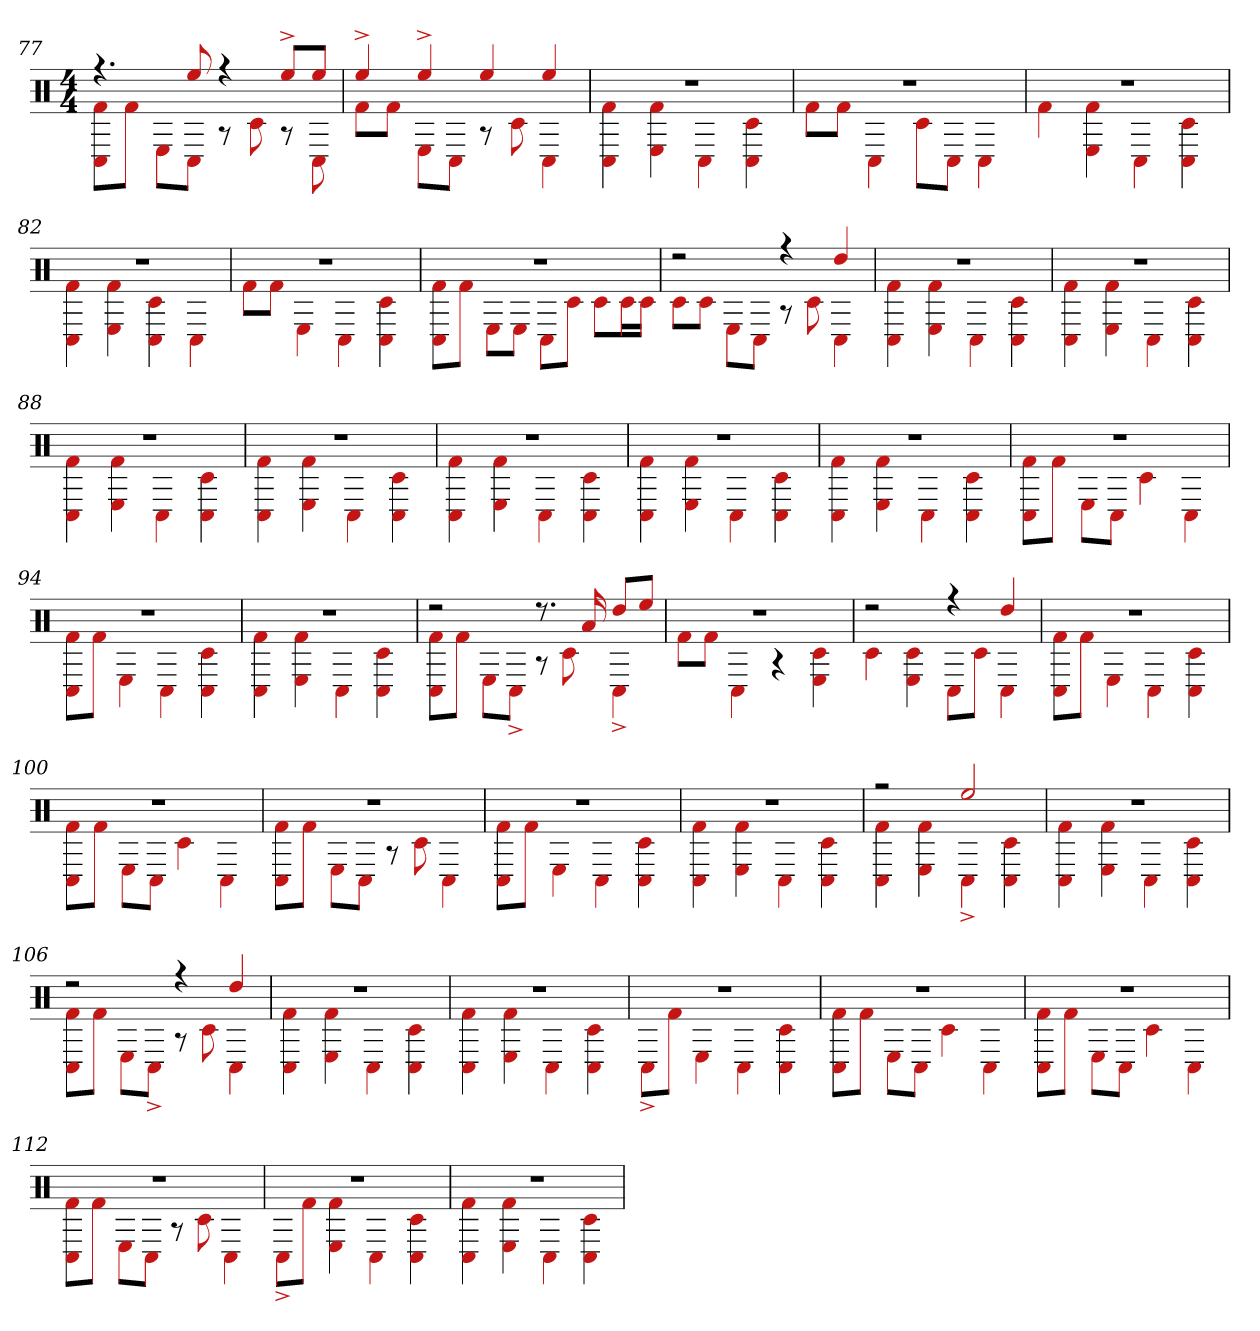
**kern
*part1
*staff1
*clefX
*k[]
*M4/4
=77
*^
4.r	8f# 8C#L
.	8f#J
.	8EL
8ee	8C#J
4r	8r
.	8c#
8ee^L	8r
8eeJ	8C#
=78	=78
4ee^	8f#L
.	8f#J
4ee^	8EL
.	8C#J
4ee	8r
.	8c#
4ee	4C#
=79	=79
1r	4f# 4C#
.	4f# 4E
.	4C#
.	4c# 4C#
=80	=80
1r	8f#L
.	8f#J
.	4C#
.	8c#L
.	8C#J
.	4C#
=81	=81
1r	4f#
.	4f# 4E
.	4C#
.	4c# 4C#
=82	=82
1r	4f# 4C#
.	4f# 4E
.	4C# 4c#
.	4C#
=83	=83
1r	8f#L
.	8f#J
.	4E
.	4C#
.	4c# 4C#
=84	=84
1r	8C# 8f#L
.	8f#J
.	8EL
.	8EJ
.	8C#L
.	8c#J
.	8c#L
.	16c#L
.	16c#JJ
=85	=85
2r	8c#L
.	8c#J
.	8EL
.	8C#J
4r	8r
.	8c#
4dd	4C#
=86	=86
1r	4C# 4f#
.	4f# 4E
.	4C#
.	4c# 4C#
=87	=87
1r	4C# 4f#
.	4f# 4E
.	4C#
.	4c# 4C#
=88	=88
1r	4C# 4f#
.	4f# 4E
.	4C#
.	4c# 4C#
=89	=89
1r	4C# 4f#
.	4f# 4E
.	4C#
.	4c# 4C#
=90	=90
1r	4C# 4f#
.	4f# 4E
.	4C#
.	4c# 4C#
=91	=91
1r	4C# 4f#
.	4f# 4E
.	4C#
.	4c# 4C#
=92	=92
1r	4f# 4C#
.	4f# 4E
.	4C#
.	4c# 4C#
=93	=93
1r	8C# 8f#L
.	8f#J
.	8EL
.	8C#J
.	4c#
.	4C#
=94	=94
1r	8C# 8f#L
.	8f#J
.	4E
.	4C#
.	4c# 4C#
=95	=95
1r	4C# 4f#
.	4f# 4E
.	4C#
.	4c# 4C#
=96	=96
2r	8C# 8f#L
.	8f#J
.	8EL
.	8C#^J
8.r	8r
.	8c#
16a	.
8ddL	4C#^
8eeJ	.
=97	=97
1r	8f#L
.	8f#J
.	4C#
.	4r
.	4c# 4E
=98	=98
2r	4c#
.	4c# 4E
4r	8C#L
.	8c#J
4dd	4C#
=99	=99
1r	8C# 8f#L
.	8f#J
.	4E
.	4C#
.	4c# 4C#
=100	=100
1r	8C# 8f#L
.	8f#J
.	8EL
.	8C#J
.	4c#
.	4C#
=101	=101
1r	8C# 8f#L
.	8f#J
.	8EL
.	8C#J
.	8r
.	8c#
.	4C#
=102	=102
1r	8C# 8f#L
.	8f#J
.	4E
.	4C#
.	4c# 4C#
=103	=103
1r	4C# 4f#
.	4f# 4E
.	4C#
.	4c# 4C#
=104	=104
2r	4C# 4f#
.	4f# 4E
2ee	4C#^
.	4c# 4C#
=105	=105
1r	4C# 4f#
.	4f# 4E
.	4C#
.	4c# 4C#
=106	=106
2r	8C# 8f#L
.	8f#J
.	8EL
.	8C#^J
4r	8r
.	8c#
4dd	4C#
=107	=107
1r	4C# 4f#
.	4f# 4E
.	4C#
.	4c# 4C#
=108	=108
1r	4C# 4f#
.	4f# 4E
.	4C#
.	4c# 4C#
=109	=109
1r	8C#^L
.	8f#J
.	4E
.	4C#
.	4c# 4C#
=110	=110
1r	8C# 8f#L
.	8f#J
.	8EL
.	8C#J
.	4c#
.	4C#
=111	=111
1r	8C# 8f#L
.	8f#J
.	8EL
.	8C#J
.	4c#
.	4C#
=112	=112
1r	8C# 8f#L
.	8f#J
.	8EL
.	8C#J
.	8r
.	8c#
.	4C#
=113	=113
1r	8C#^L
.	8f#J
.	4f# 4E
.	4C#
.	4c# 4C#
=114	=114
1r	4C# 4f#
.	4f# 4E
.	4C#
.	4c# 4C#
*v	*v
=
*-
